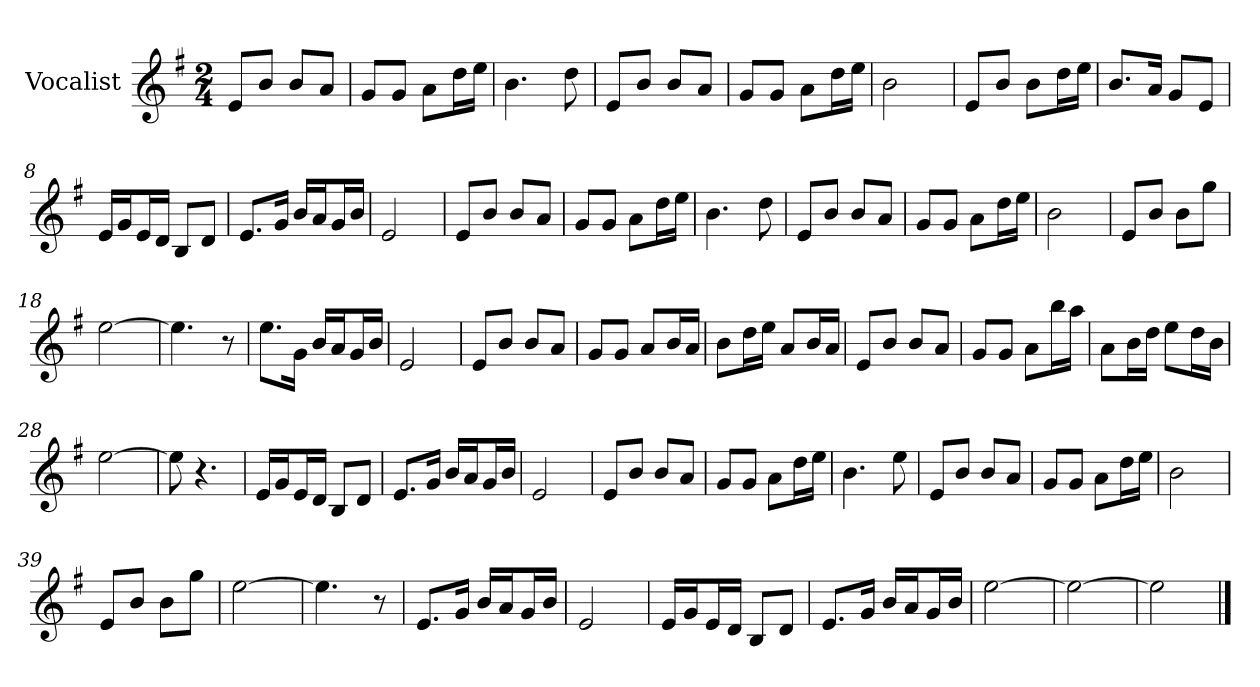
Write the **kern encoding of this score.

**kern
*part1
*staff1
*I"Vocalist
*k[f#]
*G:
*M2/4
=
8eL
8bJ
8bL
8aJ
=1
8gL
8gJ
8aL
16ddL
16eeJJ
=2
4.b
8dd
=3
8eL
8bJ
8bL
8aJ
=4
8gL
8gJ
8aL
16ddL
16eeJJ
=5
2b
=6
8eL
8bJ
8bL
16ddL
16eeJJ
=7
8.bL
16aJk
8gL
8eJ
=8
16eLL
16gJ
16eL
16dJJ
8BL
8dJ
=9
8.eL
16gJk
16bLL
16aJ
16gL
16bJJ
=10
2e
=11
8eL
8bJ
8bL
8aJ
=12
8gL
8gJ
8aL
16ddL
16eeJJ
=13
4.b
8dd
=14
8eL
8bJ
8bL
8aJ
=15
8gL
8gJ
8aL
16ddL
16eeJJ
=16
2b
=17
8eL
8bJ
8bL
8ggJ
=18
[2ee
=19
4.ee]
8r
=20
8.eeL
16gJk
16bLL
16aJ
16gL
16bJJ
=21
2e
=22
8eL
8bJ
8bL
8aJ
=23
8gL
8gJ
8aL
16bL
16aJJ
=24
8bL
16ddL
16eeJJ
8aL
16bL
16aJJ
=25
8eL
8bJ
8bL
8aJ
=26
8gL
8gJ
8aL
16bbL
16aaJJ
=27
8aL
16bL
16ddJJ
8eeL
16ddL
16bJJ
=28
[2ee
=29
8ee]
4.r
=30
16eLL
16gJ
16eL
16dJJ
8BL
8dJ
=31
8.eL
16gJk
16bLL
16aJ
16gL
16bJJ
=32
2e
=33
8eL
8bJ
8bL
8aJ
=34
8gL
8gJ
8aL
16ddL
16eeJJ
=35
4.b
8ee
=36
8eL
8bJ
8bL
8aJ
=37
8gL
8gJ
8aL
16ddL
16eeJJ
=38
2b
=39
8eL
8bJ
8bL
8ggJ
=40
[2ee
=41
4.ee]
8r
=42
8.eL
16gJk
16bLL
16aJ
16gL
16bJJ
=43
2e
=44
16eLL
16gJ
16eL
16dJJ
8BL
8dJ
=45
8.eL
16gJk
16bLL
16aJ
16gL
16bJJ
=46
[2ee
=47
2ee_
=48
2ee]
==
*-
